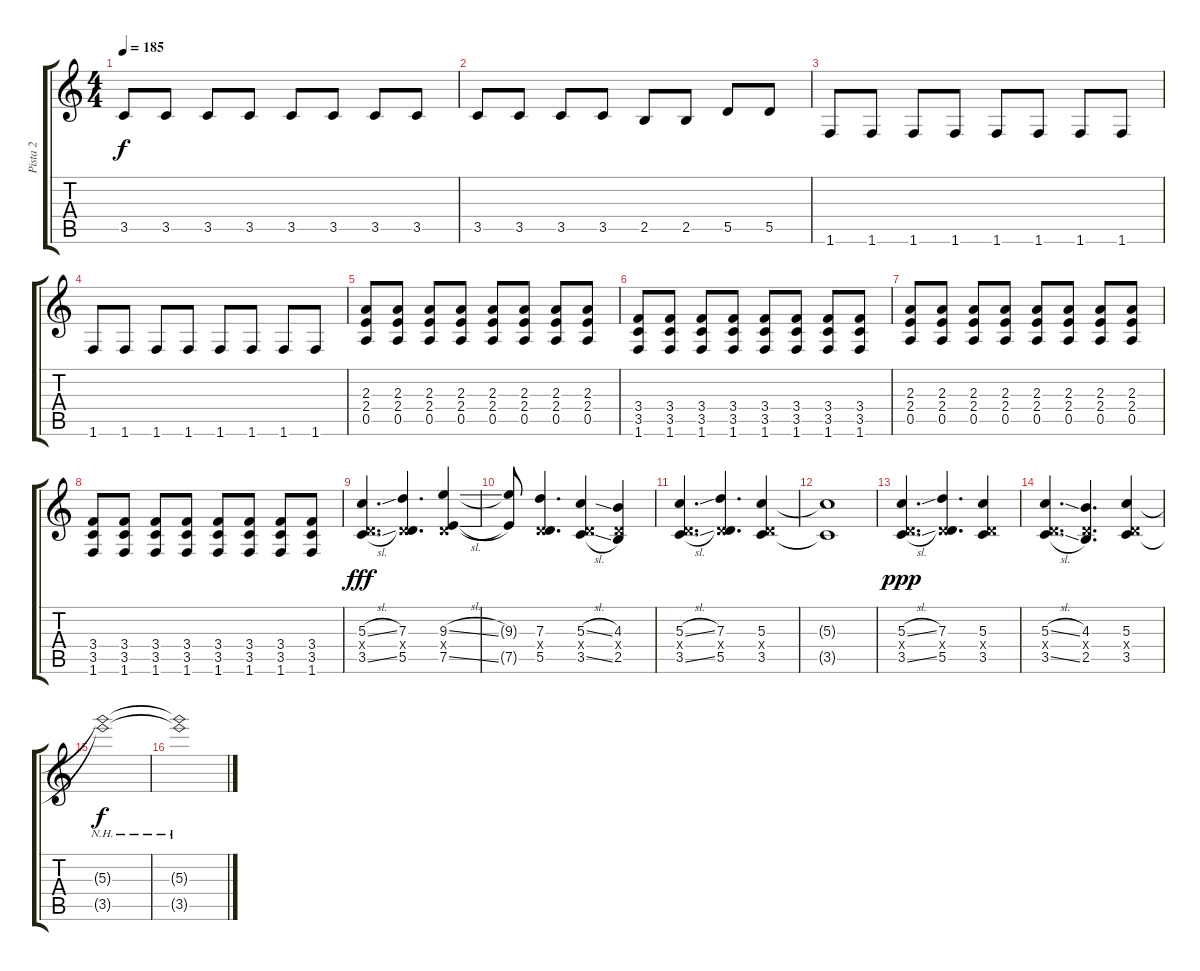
\track ("Pista 2" "Pista 2") {instrument distortionguitar}
\staff {score tabs}
\tuning (E4 B3 G3 D3 A2 E2) {hide}
\ts (4 4)
\tempo 185
\clef g2
\ks c
3.5.8{dy f} 3.5.8 3.5.8 3.5.8 3.5.8 3.5.8 3.5.8 3.5.8 |
3.5.8 3.5.8 3.5.8 3.5.8 2.5.8 2.5.8 5.5.8 5.5.8 |
1.6.8 1.6.8 1.6.8 1.6.8 1.6.8 1.6.8 1.6.8 1.6.8 |
1.6.8 1.6.8 1.6.8 1.6.8 1.6.8 1.6.8 1.6.8 1.6.8 |
(2.3 2.4 0.5).8 (2.3 2.4 0.5).8 (2.3 2.4 0.5).8 (2.3 2.4 0.5).8 (2.3 2.4 0.5).8 (2.3 2.4 0.5).8 (2.3 2.4 0.5).8 (2.3 2.4 0.5).8 |
(3.4 3.5 1.6).8 (3.4 3.5 1.6).8 (3.4 3.5 1.6).8 (3.4 3.5 1.6).8 (3.4 3.5 1.6).8 (3.4 3.5 1.6).8 (3.4 3.5 1.6).8 (3.4 3.5 1.6).8 |
(2.3 2.4 0.5).8 (2.3 2.4 0.5).8 (2.3 2.4 0.5).8 (2.3 2.4 0.5).8 (2.3 2.4 0.5).8 (2.3 2.4 0.5).8 (2.3 2.4 0.5).8 (2.3 2.4 0.5).8 |
(3.4 3.5 1.6).8 (3.4 3.5 1.6).8 (3.4 3.5 1.6).8 (3.4 3.5 1.6).8 (3.4 3.5 1.6).8 (3.4 3.5 1.6).8 (3.4 3.5 1.6).8 (3.4 3.5 1.6).8 |
(5.3{sl} 0.4{x} 3.5{sl}).4{d dy fff} (7.3 0.4{x} 5.5).4{d} (9.3{sl} 0.4{x} 7.5{sl}).4 |
(9.3{t} 7.5{t}).8 (7.3 0.4{x} 5.5).4{d} (5.3{sl} 0.4{x} 3.5{sl}).4 (4.3 0.4{x} 2.5).4 |
(5.3{sl} 0.4{x} 3.5{sl}).4{d} (7.3 0.4{x} 5.5).4{d} (5.3 0.4{x} 3.5).4 |
(5.3{t} 3.5{t}).1 |
(5.3{sl} 0.4{x} 3.5{sl}).4{d dy ppp} (7.3 0.4{x} 5.5).4{d} (5.3 0.4{x} 3.5).4 |
(5.3{sl} 0.4{x} 3.5{sl}).4{d} (4.3 0.4{x} 2.5).4{d} (5.3 0.4{x} 3.5).4 |
(5.3{nh t} 3.5{nh t}).1{dy f} |
(5.3{nh t} 3.5{nh t}).1
